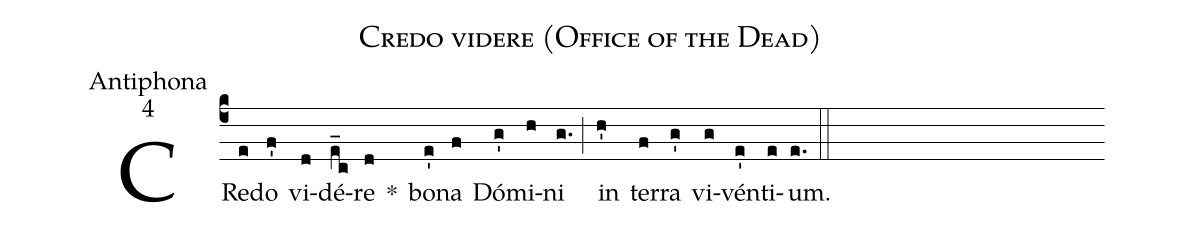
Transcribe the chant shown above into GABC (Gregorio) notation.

name:Credo videre (Office of the Dead);
office-part:Antiphona;
mode:4;
%%
(c4) CRe(e)do(f') vi(d)dé(e_c)re(d) *() bo(e')na(f) Dó(g')mi(h)ni(g.) (;) in(h') ter(f)ra(g') vi(g)vén(e')ti(e)um.(e.) (::)
